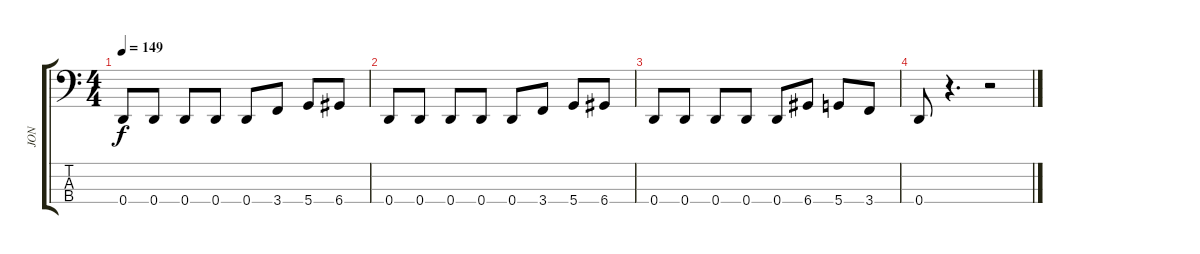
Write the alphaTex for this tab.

\track ("JON" "JON") {instrument electricbassfinger}
\staff {score tabs}
\tuning (G2 D2 A1 D1) {hide}
\ts (4 4)
\tempo 149
\clef f4
\ks c
0.4.8{dy f} 0.4.8 0.4.8 0.4.8 0.4.8 3.4.8 5.4.8 6.4.8 |
0.4.8 0.4.8 0.4.8 0.4.8 0.4.8 3.4.8 5.4.8 6.4.8 |
0.4.8 0.4.8 0.4.8 0.4.8 0.4.8 6.4.8 5.4.8 3.4.8 |
0.4.8 r.4{d} r.2
